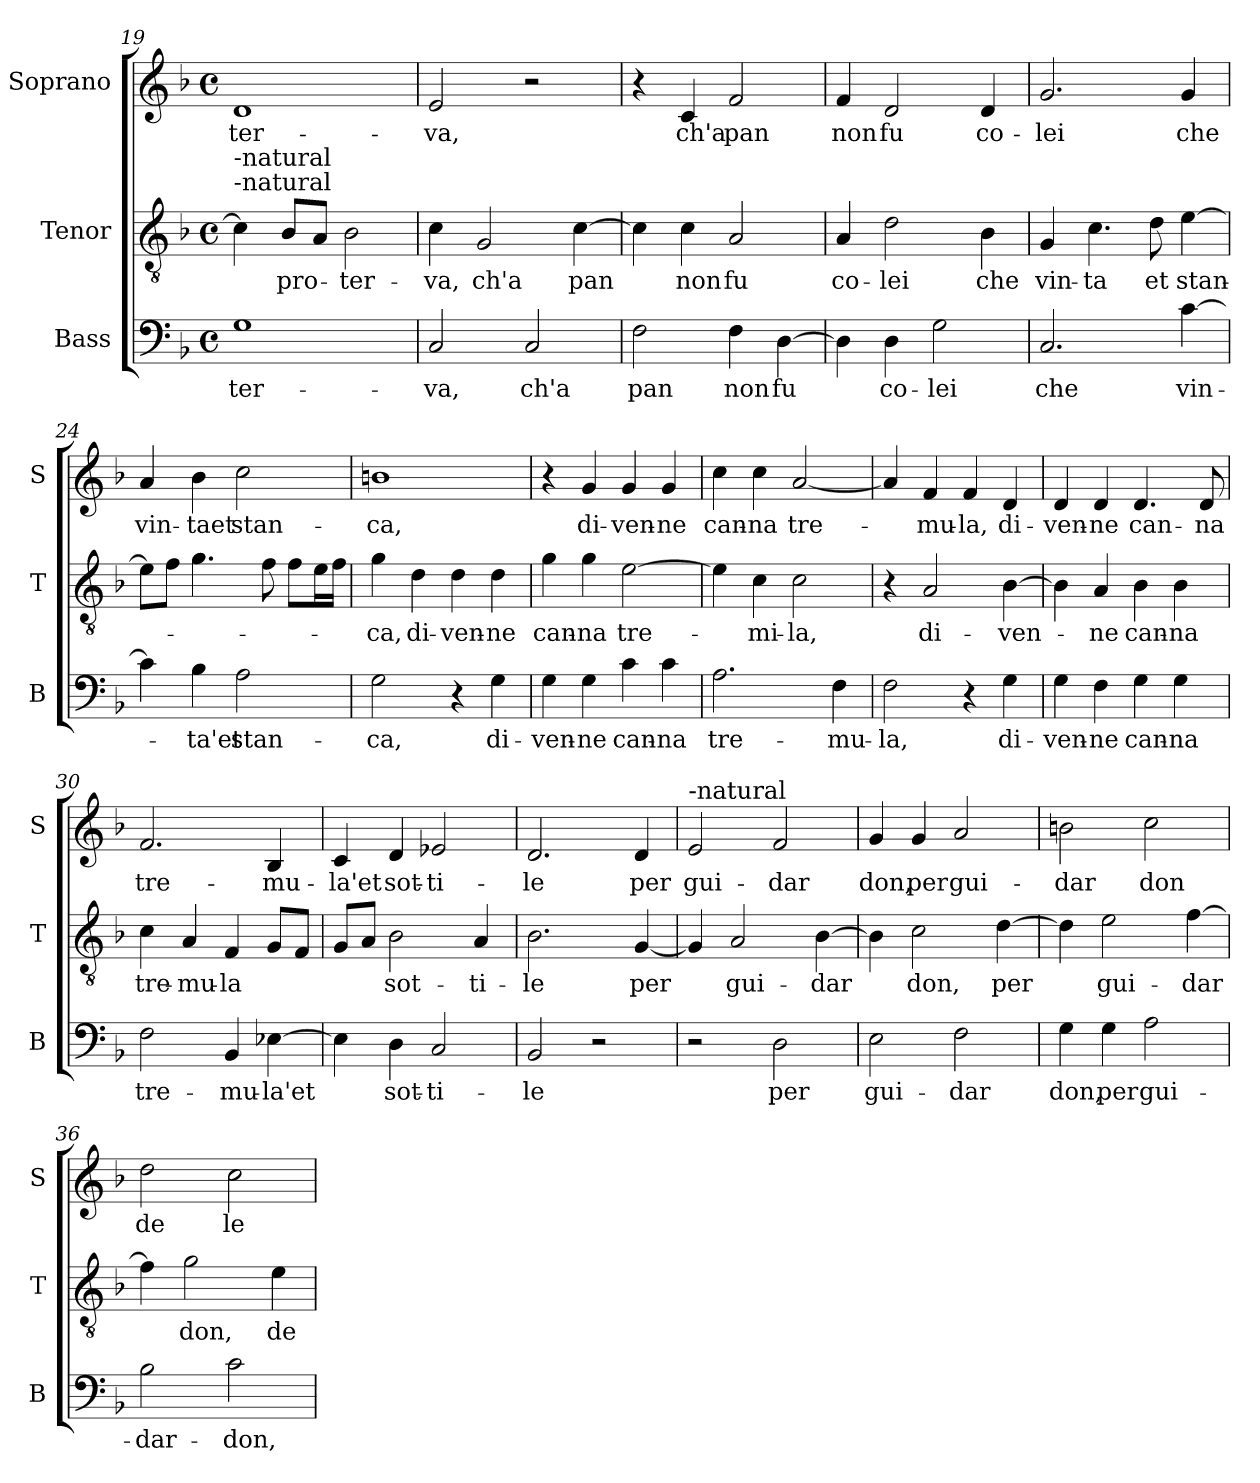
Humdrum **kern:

**kern	**text	**kern	**text	**kern	**text
*part3	*part3	*part2	*part2	*part1	*part1
*staff3	*staff3	*staff2	*staff2	*staff1	*staff1
*I"Bass	*	*I"Tenor	*	*I"Soprano	*
*I'B	*	*I'T	*	*I'S	*
*clefF4	*	*clefGv2	*	*clefG2	*
*k[b-]	*	*k[b-]	*	*k[b-]	*
*F:	*	*F:	*	*F:	*
*M4/4	*	*M4/4	*	*M4/4	*
*met(c)	*	*met(c)	*	*met(c)	*
=19	=19	=19	=19	=19	=19
!	!	!LO:TX:a:t=-natural	!	!	!
!	!	!LO:TX:a:t=-natural	!	!	!
!	!LO:LY:b	!	!	!	!LO:LY:b
1G	-ter-	4c\]	.	1d	-ter-
!	!	!	!LO:LY:b	!	!
.	.	8B-/L	pro-	.	.
.	.	8A/J	.	.	.
!	!	!	!LO:LY:b	!	!
.	.	2B-\	-ter-	.	.
!!LO:LB:g=z
=20	=20	=20	=20	=20	=20
!	!LO:LY:b	!	!LO:LY:b	!	!LO:LY:b
2C/	-va,	4c\	-va,	2e/	-va,
!	!	!	!LO:LY:b	!	!
.	.	2G/	ch'a	.	.
!	!LO:LY:b	!	!	!	!
2C/	ch'a	.	.	2r	.
!	!	!	!LO:LY:b	!	!
.	.	[4c\	pan	.	.
=21	=21	=21	=21	=21	=21
!	!LO:LY:b	!	!	!	!
2F\	pan	4c\]	.	4r	.
!	!	!	!LO:LY:b	!	!LO:LY:b
.	.	4c\	non	4c/	ch'a
!	!LO:LY:b	!	!LO:LY:b	!	!LO:LY:b
4F\	non	2A/	fu	2f/	pan
!	!LO:LY:b	!	!	!	!
[4D\	fu	.	.	.	.
=22	=22	=22	=22	=22	=22
!	!	!	!LO:LY:b	!	!LO:LY:b
4D\]	.	4A/	co-	4f/	non
!	!LO:LY:b	!	!LO:LY:b	!	!LO:LY:b
4D\	co-	2d\	-lei	2d/	fu
!	!LO:LY:b	!	!	!	!
2G\	-lei	.	.	.	.
!	!	!	!LO:LY:b	!	!LO:LY:b
.	.	4B-\	che	4d/	co-
=23	=23	=23	=23	=23	=23
!	!LO:LY:b	!	!LO:LY:b	!	!LO:LY:b
2.C/	che	4G/	vin-	2.g/	-lei
!	!	!	!LO:LY:b	!	!
.	.	4.c\	-ta	.	.
!	!	!	!LO:LY:b	!	!
.	.	8d\	et	.	.
!	!LO:LY:b	!	!LO:LY:b	!	!LO:LY:b
[4c\	vin-	[4e\	stan-	4g/	che
=24	=24	=24	=24	=24	=24
!	!	!	!	!	!LO:LY:b
4c\]	.	8e\L]	.	4a/	vin-
.	.	8f\J	.	.	.
!	!LO:LY:b	!	!	!	!LO:LY:b
4B-\	-ta'et	4.g\	.	4b-\	-taet
!	!LO:LY:b	!	!	!	!LO:LY:b
2A\	stan-	.	.	2cc\	stan-
.	.	8f\	.	.	.
.	.	8f\L	.	.	.
.	.	16e\L	.	.	.
.	.	16f\JJ	.	.	.
=25	=25	=25	=25	=25	=25
!	!LO:LY:b	!	!LO:LY:b	!	!LO:LY:b
2G\	-ca,	4g\	-ca,	1bn	-ca,
!	!	!	!LO:LY:b	!	!
.	.	4d\	di-	.	.
!	!	!	!LO:LY:b	!	!
4r	.	4d\	-ven-	.	.
!	!LO:LY:b	!	!LO:LY:b	!	!
4G\	di-	4d\	-ne	.	.
!!LO:LB:g=z
=26	=26	=26	=26	=26	=26
!	!LO:LY:b	!	!LO:LY:b	!	!
4G\	-ven-	4g\	can-	4r	.
!	!LO:LY:b	!	!LO:LY:b	!	!LO:LY:b
4G\	-ne	4g\	-na	4g/	di-
!	!LO:LY:b	!	!LO:LY:b	!	!LO:LY:b
4c\	can-	[2e\	tre-	4g/	-ven-
!	!LO:LY:b	!	!	!	!LO:LY:b
4c\	-na	.	.	4g/	-ne
=27	=27	=27	=27	=27	=27
!	!LO:LY:b	!	!	!	!LO:LY:b
2.A\	tre-	4e\]	.	4cc\	can-
!	!	!	!LO:LY:b	!	!LO:LY:b
.	.	4c\	-mi-	4cc\	-na
!	!	!	!LO:LY:b	!	!LO:LY:b
.	.	2c\	-la,	[2a/	tre-
!	!LO:LY:b	!	!	!	!
4F\	-mu-	.	.	.	.
=28	=28	=28	=28	=28	=28
!	!LO:LY:b	!	!	!	!
2F\	-la,	4r	.	4a/]	.
!	!	!	!LO:LY:b	!	!LO:LY:b
.	.	2A/	di-	4f/	-mu-
!	!	!	!	!	!LO:LY:b
4r	.	.	.	4f/	-la,
!	!LO:LY:b	!	!LO:LY:b	!	!LO:LY:b
4G\	di-	[4B-\	-ven-	4d/	di-
=29	=29	=29	=29	=29	=29
!	!LO:LY:b	!	!	!	!LO:LY:b
4G\	-ven-	4B-\]	.	4d/	-ven-
!	!LO:LY:b	!	!LO:LY:b	!	!LO:LY:b
4F\	-ne	4A/	-ne	4d/	-ne
!	!LO:LY:b	!	!LO:LY:b	!	!LO:LY:b
4G\	can-	4B-\	can-	4.d/	can-
!	!LO:LY:b	!	!LO:LY:b	!	!
4G\	-na	4B-\	-na	.	.
!	!	!	!	!	!LO:LY:b
.	.	.	.	8d/	-na
=30	=30	=30	=30	=30	=30
!	!LO:LY:b	!	!LO:LY:b	!	!LO:LY:b
2F\	tre-	4c\	tre-	2.f/	tre-
!	!	!	!LO:LY:b	!	!
.	.	4A/	-mu-	.	.
!	!LO:LY:b	!	!LO:LY:b	!	!
4BB-/	-mu-	4F/	-la	.	.
!	!LO:LY:b	!	!	!	!LO:LY:b
[4E-X\	-la'et	8G/L	.	4B-/	-mu-
.	.	8F/J	.	.	.
!!LO:LB:g=z
=31	=31	=31	=31	=31	=31
!	!	!	!	!	!LO:LY:b
4E-\]	.	8G/L	.	4c/	-la'et
.	.	8A/J	.	.	.
!	!LO:LY:b	!	!LO:LY:b	!	!LO:LY:b
4D\	sot-	2B-\	sot-	4d/	sot-
!	!LO:LY:b	!	!	!	!LO:LY:b
2C/	-ti-	.	.	2e-X/	-ti-
!	!	!	!LO:LY:b	!	!
.	.	4A/	-ti-	.	.
=32	=32	=32	=32	=32	=32
!	!LO:LY:b	!	!LO:LY:b	!	!LO:LY:b
2BB-/	-le	2.B-\	-le	2.d/	-le
2r	.	.	.	.	.
!	!	!	!LO:LY:b	!	!LO:LY:b
.	.	[4G/	per	4d/	per
=33	=33	=33	=33	=33	=33
!	!	!	!	!LO:TX:a:t=-natural	!
!	!	!	!	!	!LO:LY:b
2r	.	4G/]	.	2e/	gui-
!	!	!	!LO:LY:b	!	!
.	.	2A/	gui-	.	.
!	!LO:LY:b	!	!	!	!LO:LY:b
2D\	per	.	.	2f/	-dar
!	!	!	!LO:LY:b	!	!
.	.	[4B-\	-dar	.	.
=34	=34	=34	=34	=34	=34
!	!LO:LY:b	!	!	!	!LO:LY:b
2E\	gui-	4B-\]	.	4g/	don,
!	!	!	!LO:LY:b	!	!LO:LY:b
.	.	2c\	don,	4g/	per
!	!LO:LY:b	!	!	!	!LO:LY:b
2F\	-dar	.	.	2a/	gui-
!	!	!	!LO:LY:b	!	!
.	.	[4d\	per	.	.
=35	=35	=35	=35	=35	=35
!	!LO:LY:b	!	!	!	!LO:LY:b
4G\	don,	4d\]	.	2bn\	-dar
!	!LO:LY:b	!	!LO:LY:b	!	!
4G\	per	2e\	gui-	.	.
!	!LO:LY:b	!	!	!	!LO:LY:b
2A\	gui-	.	.	2cc\	don
!	!	!	!LO:LY:b	!	!
.	.	[4f\	-dar	.	.
=36	=36	=36	=36	=36	=36
!	!LO:LY:b	!	!	!	!LO:LY:b
2B-\	-dar-	4f\]	.	2dd\	de
!	!	!	!LO:LY:b	!	!
.	.	2g\	don,	.	.
!	!LO:LY:b	!	!	!	!LO:LY:b
2c\	-don,	.	.	2cc\	le
!	!	!	!LO:LY:b	!	!
.	.	4e\	de	.	.
=	=	=	=	=	=
*-	*-	*-	*-	*-	*-
